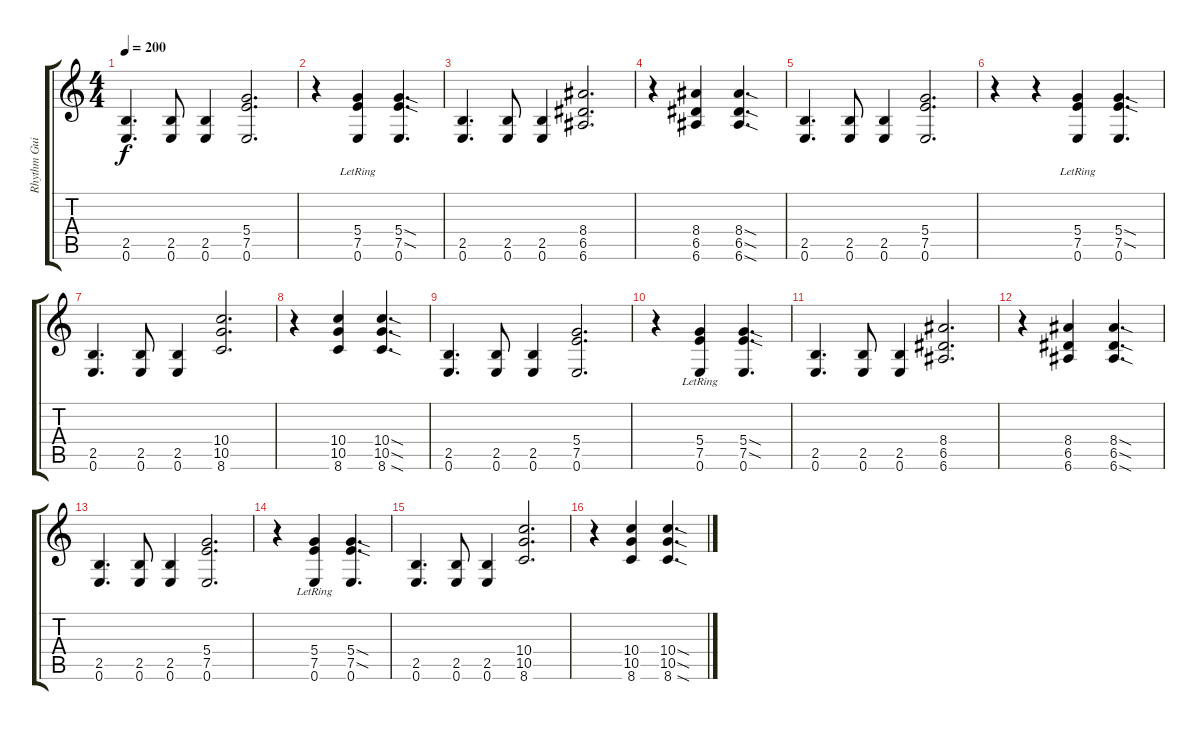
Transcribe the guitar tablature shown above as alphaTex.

\track ("Rhythm Guitar" "Rhythm Gui") {instrument distortionguitar}
\staff {score tabs}
\tuning (E4 B3 G3 D3 A2 E2) {hide}
\ts (4 4)
\tempo 200
\clef g2
\ks c
(2.5 0.6).4{d dy f} (2.5 0.6).8 (2.5 0.6).4 (5.4 7.5 0.6).2{d} |
r.4 (5.4 7.5{lr} 0.6).4 (5.4{sod} 7.5{sod} 0.6).4{d} |
(2.5 0.6).4{d} (2.5 0.6).8 (2.5 0.6).4 (8.4 6.5 6.6).2{d} |
r.4 (8.4 6.5 6.6).4 (8.4{sod} 6.5{sod} 6.6{sod}).4{d} |
(2.5 0.6).4{d} (2.5 0.6).8 (2.5 0.6).4 (5.4 7.5 0.6).2{d} |
r.4 r.4 (5.4 7.5{lr} 0.6).4 (5.4{sod} 7.5{sod} 0.6).4{d} |
(2.5 0.6).4{d} (2.5 0.6).8 (2.5 0.6).4 (10.4 10.5 8.6).2{d} |
r.4 (10.4 10.5 8.6).4 (10.4{sod} 10.5{sod} 8.6{sod}).4{d} |
(2.5 0.6).4{d} (2.5 0.6).8 (2.5 0.6).4 (5.4 7.5 0.6).2{d} |
r.4 (5.4 7.5{lr} 0.6).4 (5.4{sod} 7.5{sod} 0.6).4{d} |
(2.5 0.6).4{d} (2.5 0.6).8 (2.5 0.6).4 (8.4 6.5 6.6).2{d} |
r.4 (8.4 6.5 6.6).4 (8.4{sod} 6.5{sod} 6.6{sod}).4{d} |
(2.5 0.6).4{d} (2.5 0.6).8 (2.5 0.6).4 (5.4 7.5 0.6).2{d} |
r.4 (5.4 7.5{lr} 0.6).4 (5.4{sod} 7.5{sod} 0.6).4{d} |
(2.5 0.6).4{d} (2.5 0.6).8 (2.5 0.6).4 (10.4 10.5 8.6).2{d} |
r.4 (10.4 10.5 8.6).4 (10.4{sod} 10.5{sod} 8.6{sod}).4{d}
